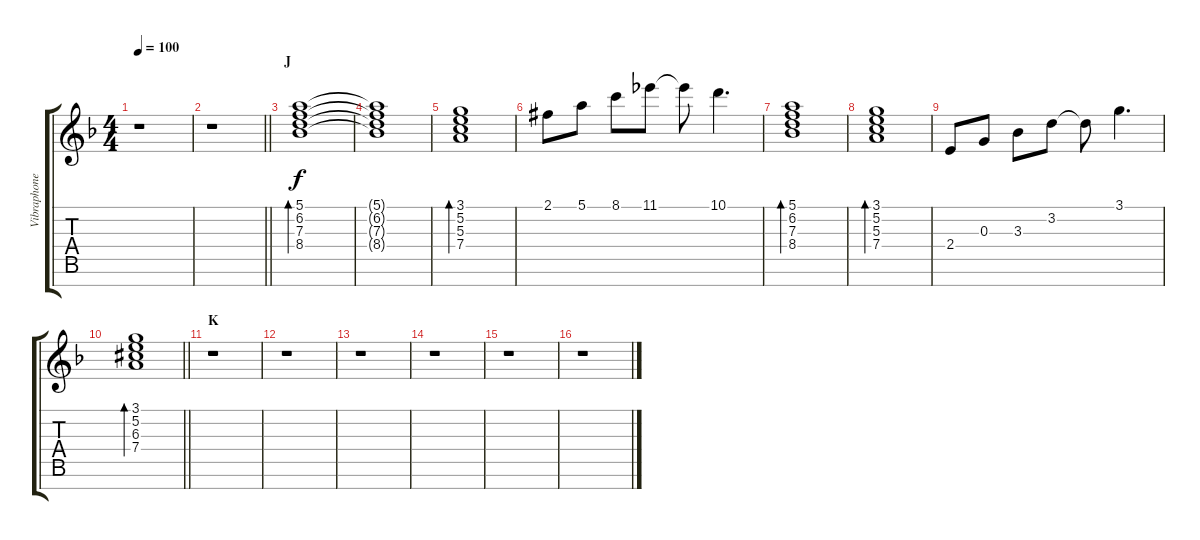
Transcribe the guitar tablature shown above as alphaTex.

\track ("Vibraphone" "Vibraphone") {instrument vibraphone}
\staff {score tabs}
\tuning (E5 B4 G4 D4 A3 E3 B2) {hide}
\ts (4 4)
\tempo 100
\clef g2
\ks f
r.1{dy f} |
\barLineRight lightlight
r.1 |
\section ("" "J")
(5.1 6.2 7.3 8.4).1{bd 120} |
(5.1{t} 6.2{t} 7.3{t} 8.4{t}).1 |
(3.1 5.2 5.3 7.4).1{bd 120} |
2.1{acc #}.8 5.1.8 8.1.8 11.1.8 11.1{t}.8 10.1.4{d} |
(5.1 6.2 7.3 8.4).1{bd 120} |
(3.1 5.2 5.3 7.4).1{bd 120} |
2.4.8 0.3.8 3.3.8 3.2.8 3.2{t}.8 3.1.4{d} |
\barLineRight lightlight
(3.1 5.2 6.3{acc #} 7.4).1{bd 120} |
\section ("" "K")
r.1 |
r.1 |
r.1 |
r.1 |
r.1 |
r.1
